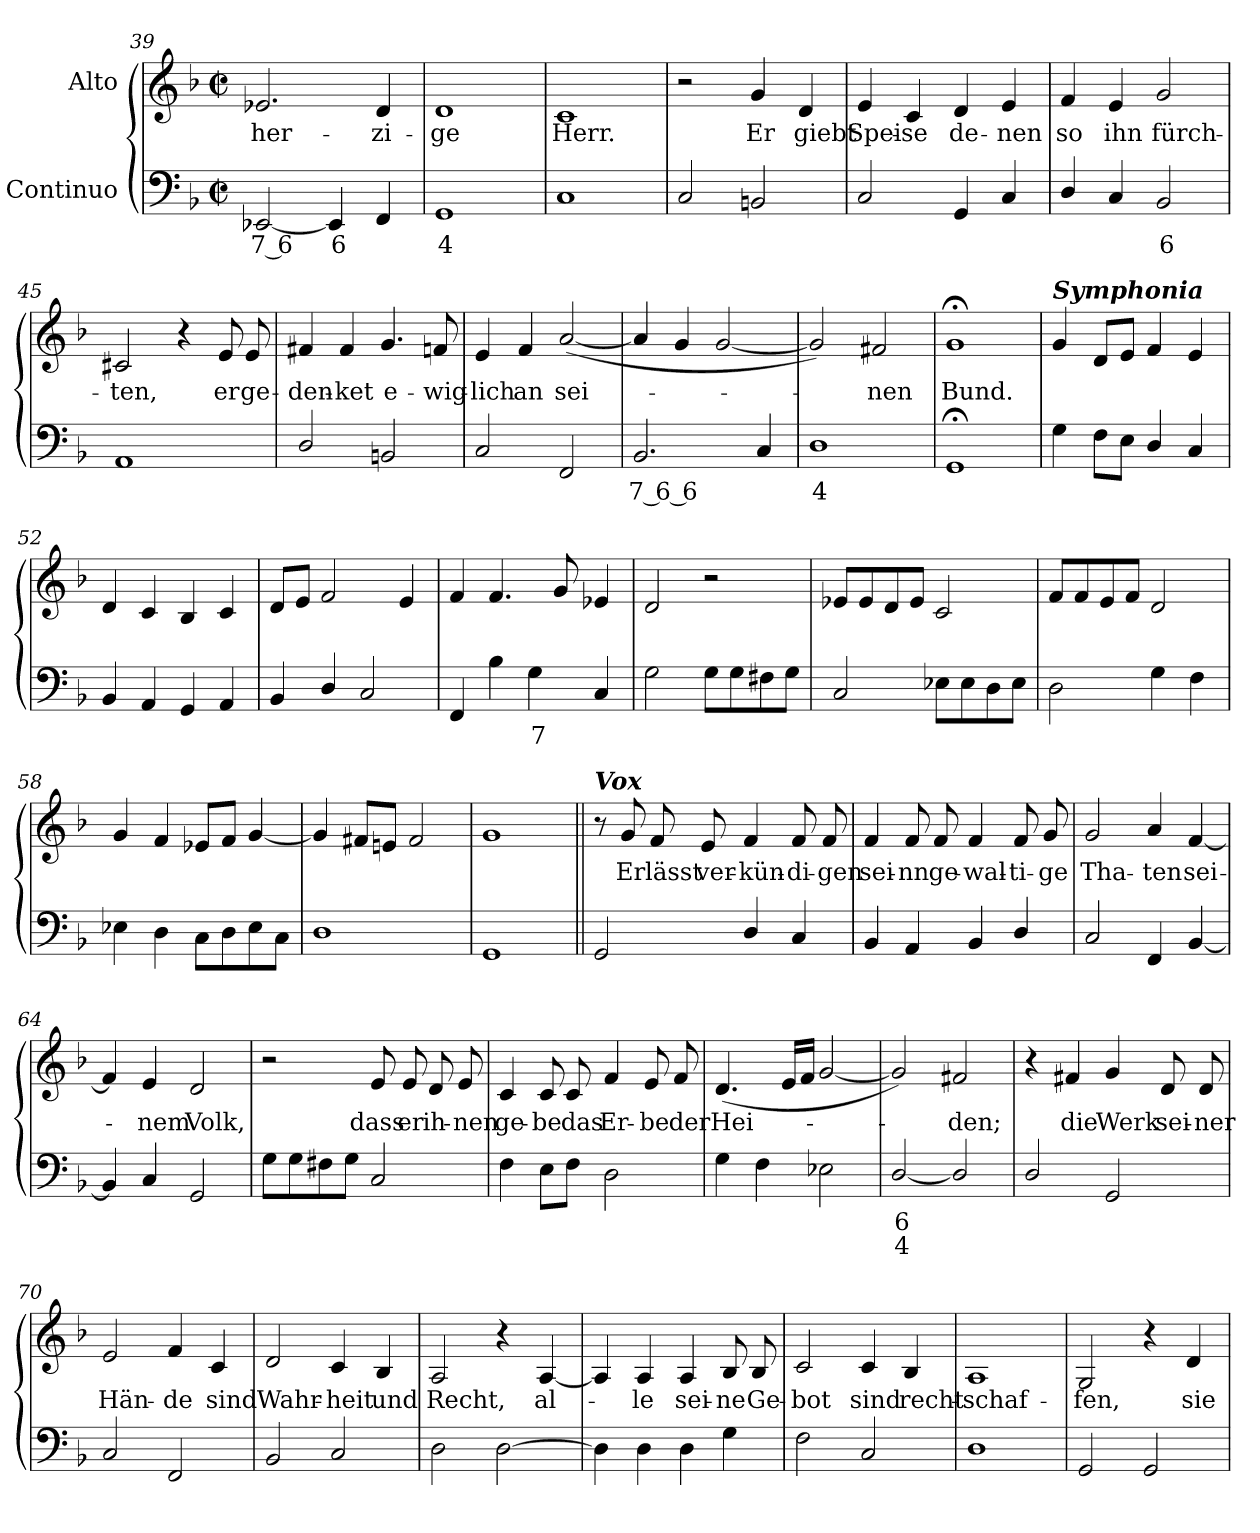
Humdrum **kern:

**kern	**text	**text	**kern	**text
*part2	*part2	*part2	*part1	*part1
*staff2	*staff2	*staff2	*staff1	*staff1
*I"Continuo	*	*	*I"Alto	*
*clefF4	*	*	*clefG2	*
*k[b-]	*	*	*k[b-]	*
*F:	*	*	*F:	*
*M2/2	*	*	*M2/2	*
*met(c|)	*	*	*met(c|)	*
=39	=39	=39	=39	=39
!	!LO:LY:b	!	!	!LO:LY:b
[2EE-X	7 6	.	2.e-X	-her-
!	!LO:LY:b	!	!	!
4EE-]	6	.	.	.
!	!	!	!	!LO:LY:b
4FF	.	.	4d	-zi-
=40	=40	=40	=40	=40
!	!LO:LY:b	!	!	!LO:LY:b
1GG	4	.	1d	-ge
=41	=41	=41	=41	=41
!	!	!	!	!LO:LY:b
1C	.	.	1c	Herr.
=42	=42	=42	=42	=42
2C	.	.	2r	.
!	!	!	!	!LO:LY:b
2BBn	.	.	4g	Er
!	!	!	!	!LO:LY:b
.	.	.	4d	giebt
=43	=43	=43	=43	=43
!	!	!	!	!LO:LY:b
2C	.	.	4e	Spei-
!	!	!	!	!LO:LY:b
.	.	.	4c	-se
!	!	!	!	!LO:LY:b
4GG	.	.	4d	de-
!	!	!	!	!LO:LY:b
4C	.	.	4e	-nen
=44	=44	=44	=44	=44
!	!	!	!	!LO:LY:b
4D/	.	.	4f	so
!	!	!	!	!LO:LY:b
4C	.	.	4e	ihn
!	!LO:LY:b	!	!	!LO:LY:b
2BB-	6	.	2g	fürch-
=45	=45	=45	=45	=45
!	!	!	!	!LO:LY:b
1AA	.	.	2c#X	-ten,
.	.	.	4r	.
!	!	!	!	!LO:LY:b
.	.	.	8e	er
!	!	!	!	!LO:LY:b
.	.	.	8e	ge-
!!LO:LB:g=z
=46	=46	=46	=46	=46
!	!	!	!	!LO:LY:b
2D/	.	.	4f#X	-den-
!	!	!	!	!LO:LY:b
.	.	.	4f#	-ket
!	!	!	!	!LO:LY:b
2BBn	.	.	4.g	e-
!	!	!	!	!LO:LY:b
.	.	.	8fn	-wig-
=47	=47	=47	=47	=47
!	!	!	!	!LO:LY:b
2C	.	.	4e	-lich
!	!	!	!	!LO:LY:b
.	.	.	4f	an
!	!	!	!	!LO:LY:b
2FF	.	.	(<[2a	sei-
=48	=48	=48	=48	=48
!	!LO:LY:b	!	!	!
2.BB-	7 6 6	.	4a]	.
.	.	.	4g	.
.	.	.	[2g	.
4C	.	.	.	.
=49	=49	=49	=49	=49
!	!LO:LY:b	!	!	!
1D	4	.	2g])	.
!	!	!	!	!LO:LY:b
.	.	.	2f#X	nen
=50	=50	=50	=50	=50
!	!	!	!	!LO:LY:b
1GG;<	.	.	1g;<	Bund.
=51	=51	=51	=51	=51
!	!	!	!LO:TX:a:Bi:t=Symphonia	!
4G	.	.	4g	.
8FL	.	.	8dL	.
8EJ	.	.	8eJ	.
4D/	.	.	4f	.
4C	.	.	4e	.
=52	=52	=52	=52	=52
4BB-	.	.	4d	.
4AA	.	.	4c	.
4GG	.	.	4B-	.
4AA	.	.	4c	.
!!LO:LB:g=z
=53	=53	=53	=53	=53
4BB-	.	.	8dL	.
.	.	.	8eJ	.
4D/	.	.	2f	.
2C	.	.	.	.
.	.	.	4e	.
=54	=54	=54	=54	=54
4FF	.	.	4f	.
4B-	.	.	4.f	.
!	!LO:LY:b	!	!	!
4G	7	.	.	.
.	.	.	8g	.
4C	.	.	4e-X	.
=55	=55	=55	=55	=55
2G	.	.	2d	.
8GL	.	.	2r	.
8G	.	.	.	.
8F#X	.	.	.	.
8GJ	.	.	.	.
=56	=56	=56	=56	=56
2C	.	.	8e-L	.
.	.	.	8e-	.
.	.	.	8d	.
.	.	.	8e-J	.
8E-XL	.	.	2c	.
8E-	.	.	.	.
8D	.	.	.	.
8E-J	.	.	.	.
=57	=57	=57	=57	=57
2D	.	.	8fL	.
.	.	.	8f	.
.	.	.	8e	.
.	.	.	8fJ	.
4G	.	.	2d	.
4F	.	.	.	.
=58	=58	=58	=58	=58
4E-X	.	.	4g	.
4D	.	.	4f	.
8CL	.	.	8e-L	.
8D	.	.	8fJ	.
8E-	.	.	[4g	.
8CJ	.	.	.	.
=59	=59	=59	=59	=59
1D	.	.	4g]	.
.	.	.	8f#XL	.
.	.	.	8enJ	.
.	.	.	2f#	.
=60	=60	=60	=60	=60
1GG	.	.	1g	.
!!LO:LB:g=z
=61||	=61||	=61||	=61||	=61||
!	!	!	!LO:TX:a:Bi:t=Vox	!
2GG	.	.	8r	.
!	!	!	!	!LO:LY:b
.	.	.	8g	Er
!	!	!	!	!LO:LY:b
.	.	.	8f	lässt
!	!	!	!	!LO:LY:b
.	.	.	8e	ver-
!	!	!	!	!LO:LY:b
4D/	.	.	4f	-kün-
!	!	!	!	!LO:LY:b
4C	.	.	8f	-di-
!	!	!	!	!LO:LY:b
.	.	.	8f	-gen
=62	=62	=62	=62	=62
!	!	!	!	!LO:LY:b
4BB-	.	.	4f	sei-
!	!	!	!	!LO:LY:b
4AA	.	.	8f	-nn
!	!	!	!	!LO:LY:b
.	.	.	8f	ge-
!	!	!	!	!LO:LY:b
4BB-	.	.	4f	-wal-
!	!	!	!	!LO:LY:b
4D/	.	.	8f	-ti-
!	!	!	!	!LO:LY:b
.	.	.	8g	-ge
=63	=63	=63	=63	=63
!	!	!	!	!LO:LY:b
2C	.	.	2g	Tha-
!	!	!	!	!LO:LY:b
4FF	.	.	4a	-ten
!	!	!	!	!LO:LY:b
[4BB-	.	.	[4f	sei-
=64	=64	=64	=64	=64
4BB-]	.	.	4f]	.
!	!	!	!	!LO:LY:b
4C	.	.	4e	nem
!	!	!	!	!LO:LY:b
2GG	.	.	2d	Volk,
=65	=65	=65	=65	=65
8GL	.	.	2r	.
8G	.	.	.	.
8F#X	.	.	.	.
8GJ	.	.	.	.
!	!	!	!	!LO:LY:b
2C	.	.	8e	dass
!	!	!	!	!LO:LY:b
.	.	.	8e	er
!	!	!	!	!LO:LY:b
.	.	.	8d	ih-
!	!	!	!	!LO:LY:b
.	.	.	8e	-nen
!!LO:LB:g=z
=66	=66	=66	=66	=66
!	!	!	!	!LO:LY:b
4F	.	.	4c	ge-
!	!	!	!	!LO:LY:b
8EL	.	.	8c	-be
!	!	!	!	!LO:LY:b
8FJ	.	.	8c	das
!	!	!	!	!LO:LY:b
2D	.	.	4f	Er-
!	!	!	!	!LO:LY:b
.	.	.	8e	-be
!	!	!	!	!LO:LY:b
.	.	.	8f	der
=67	=67	=67	=67	=67
!	!	!	!	!LO:LY:b
4G	.	.	(<4.d	Hei-
4F	.	.	.	.
.	.	.	16eLL	.
.	.	.	16fJJ	.
2E-X	.	.	[2g	.
=68	=68	=68	=68	=68
!	!LO:LY:b	!LO:LY:b	!	!
[2D/	6	4	2g])	.
!	!	!	!	!LO:LY:b
2D/]	.	.	2f#X	den;
=69	=69	=69	=69	=69
2D/	.	.	4r	.
!	!	!	!	!LO:LY:b
.	.	.	4f#X	die
!	!	!	!	!LO:LY:b
2GG	.	.	4g	Werk
!	!	!	!	!LO:LY:b
.	.	.	8d	sei-
!	!	!	!	!LO:LY:b
.	.	.	8d	-ner
=70	=70	=70	=70	=70
!	!	!	!	!LO:LY:b
2C	.	.	2e	Hän-
!	!	!	!	!LO:LY:b
2FF	.	.	4f	-de
!	!	!	!	!LO:LY:b
.	.	.	4c	sind
=71	=71	=71	=71	=71
!	!	!	!	!LO:LY:b
2BB-	.	.	2d	Wahr-
!	!	!	!	!LO:LY:b
2C	.	.	4c	-heit
!	!	!	!	!LO:LY:b
.	.	.	4B-	und
=72	=72	=72	=72	=72
!	!	!	!	!LO:LY:b
2D	.	.	2A	Recht,
[2D	.	.	4r	.
!	!	!	!	!LO:LY:b
.	.	.	[4A	al-
!!LO:LB:g=z
=73	=73	=73	=73	=73
4D]	.	.	4A]	.
!	!	!	!	!LO:LY:b
4D	.	.	4A	le
!	!	!	!	!LO:LY:b
4D	.	.	4A	sei-
!	!	!	!	!LO:LY:b
4G	.	.	8B-	-ne
!	!	!	!	!LO:LY:b
.	.	.	8B-	Ge-
=74	=74	=74	=74	=74
!	!	!	!	!LO:LY:b
2F	.	.	2c	-bot
!	!	!	!	!LO:LY:b
2C	.	.	4c	sind
!	!	!	!	!LO:LY:b
.	.	.	4B-	recht-
=75	=75	=75	=75	=75
!	!	!	!	!LO:LY:b
1D	.	.	1A	-schaf-
=76	=76	=76	=76	=76
!	!	!	!	!LO:LY:b
2GG	.	.	2G	-fen,
2GG	.	.	4r	.
!	!	!	!	!LO:LY:b
.	.	.	4d	sie
=	=	=	=	=
*-	*-	*-	*-	*-
